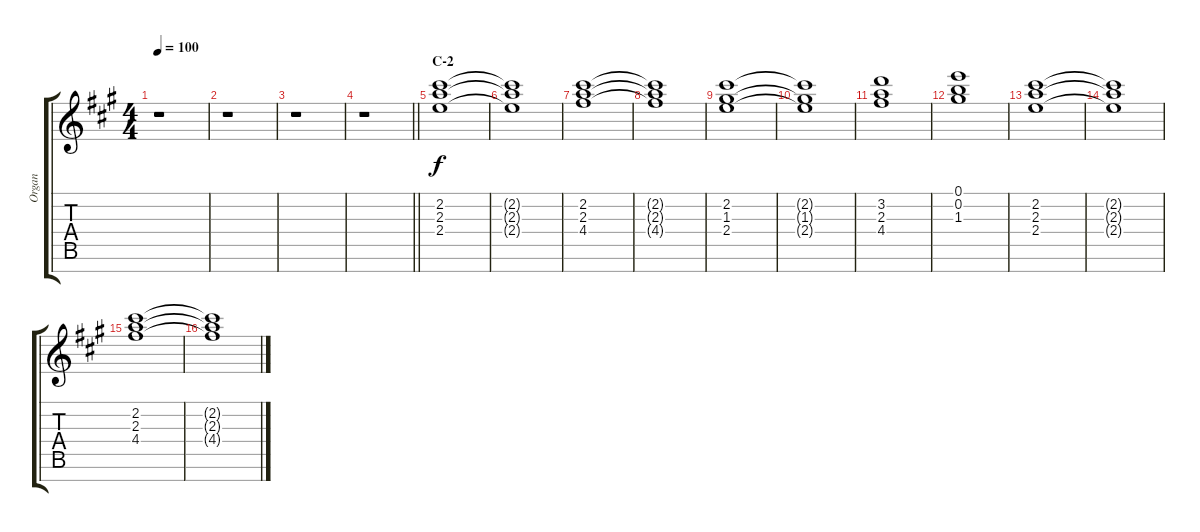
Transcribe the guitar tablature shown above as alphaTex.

\track ("Organ" "Organ") {instrument rockorgan}
\staff {score tabs}
\tuning (E6 B5 G5 D5 A4 E4 B3) {hide}
\ts (4 4)
\tempo 100
\clef g2
\ks a
r.1{dy f} |
r.1 |
r.1 |
\barLineRight lightlight
r.1 |
\section ("" "C-2")
(2.2 2.3 2.4).1 |
(2.2{t} 2.3{t} 2.4{t}).1 |
(2.2 2.3 4.4).1 |
(2.2{t} 2.3{t} 4.4{t}).1 |
(2.2 1.3 2.4).1 |
(2.2{t} 1.3{t} 2.4{t}).1 |
(3.2 2.3 4.4).1 |
(0.1 0.2 1.3).1 |
(2.2 2.3 2.4).1 |
(2.2{t} 2.3{t} 2.4{t}).1 |
(2.2 2.3 4.4).1 |
(2.2{t} 2.3{t} 4.4{t}).1
